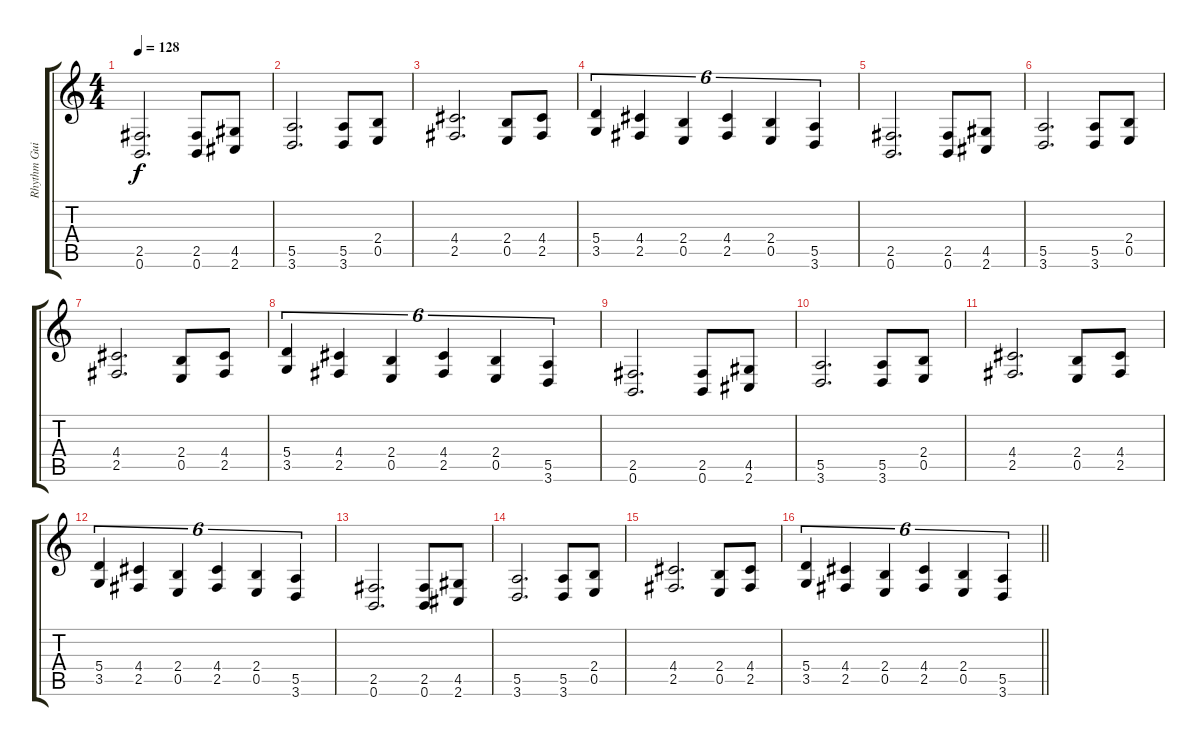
\track ("Rhythm Guitar" "Rhythm Gui") {instrument distortionguitar}
\staff {score tabs}
\tuning (B3 Gb3 D3 A2 E2 B1) {hide}
\ts (4 4)
\section ("" "")
\tempo 128
\clef g2
\ks c
(2.5 0.6).2{d dy f} (2.5 0.6).8 (4.5 2.6).8 |
(5.5 3.6).2{d} (5.5 3.6).8 (2.4 0.5).8 |
(4.4 2.5).2{d} (2.4 0.5).8 (4.4 2.5).8 |
(5.4 3.5).4{tu (6 4)} (4.4 2.5).4{tu (6 4)} (2.4 0.5).4{tu (6 4)} (4.4 2.5).4{tu (6 4)} (2.4 0.5).4{tu (6 4)} (5.5 3.6).4{tu (6 4)} |
(2.5 0.6).2{d} (2.5 0.6).8 (4.5 2.6).8 |
(5.5 3.6).2{d} (5.5 3.6).8 (2.4 0.5).8 |
(4.4 2.5).2{d} (2.4 0.5).8 (4.4 2.5).8 |
(5.4 3.5).4{tu (6 4)} (4.4 2.5).4{tu (6 4)} (2.4 0.5).4{tu (6 4)} (4.4 2.5).4{tu (6 4)} (2.4 0.5).4{tu (6 4)} (5.5 3.6).4{tu (6 4)} |
(2.5 0.6).2{d} (2.5 0.6).8 (4.5 2.6).8 |
(5.5 3.6).2{d} (5.5 3.6).8 (2.4 0.5).8 |
(4.4 2.5).2{d} (2.4 0.5).8 (4.4 2.5).8 |
(5.4 3.5).4{tu (6 4)} (4.4 2.5).4{tu (6 4)} (2.4 0.5).4{tu (6 4)} (4.4 2.5).4{tu (6 4)} (2.4 0.5).4{tu (6 4)} (5.5 3.6).4{tu (6 4)} |
(2.5 0.6).2{d} (2.5 0.6).8 (4.5 2.6).8 |
(5.5 3.6).2{d} (5.5 3.6).8 (2.4 0.5).8 |
(4.4 2.5).2{d} (2.4 0.5).8 (4.4 2.5).8 |
\barLineRight lightlight
(5.4 3.5).4{tu (6 4)} (4.4 2.5).4{tu (6 4)} (2.4 0.5).4{tu (6 4)} (4.4 2.5).4{tu (6 4)} (2.4 0.5).4{tu (6 4)} (5.5 3.6).4{tu (6 4)}
